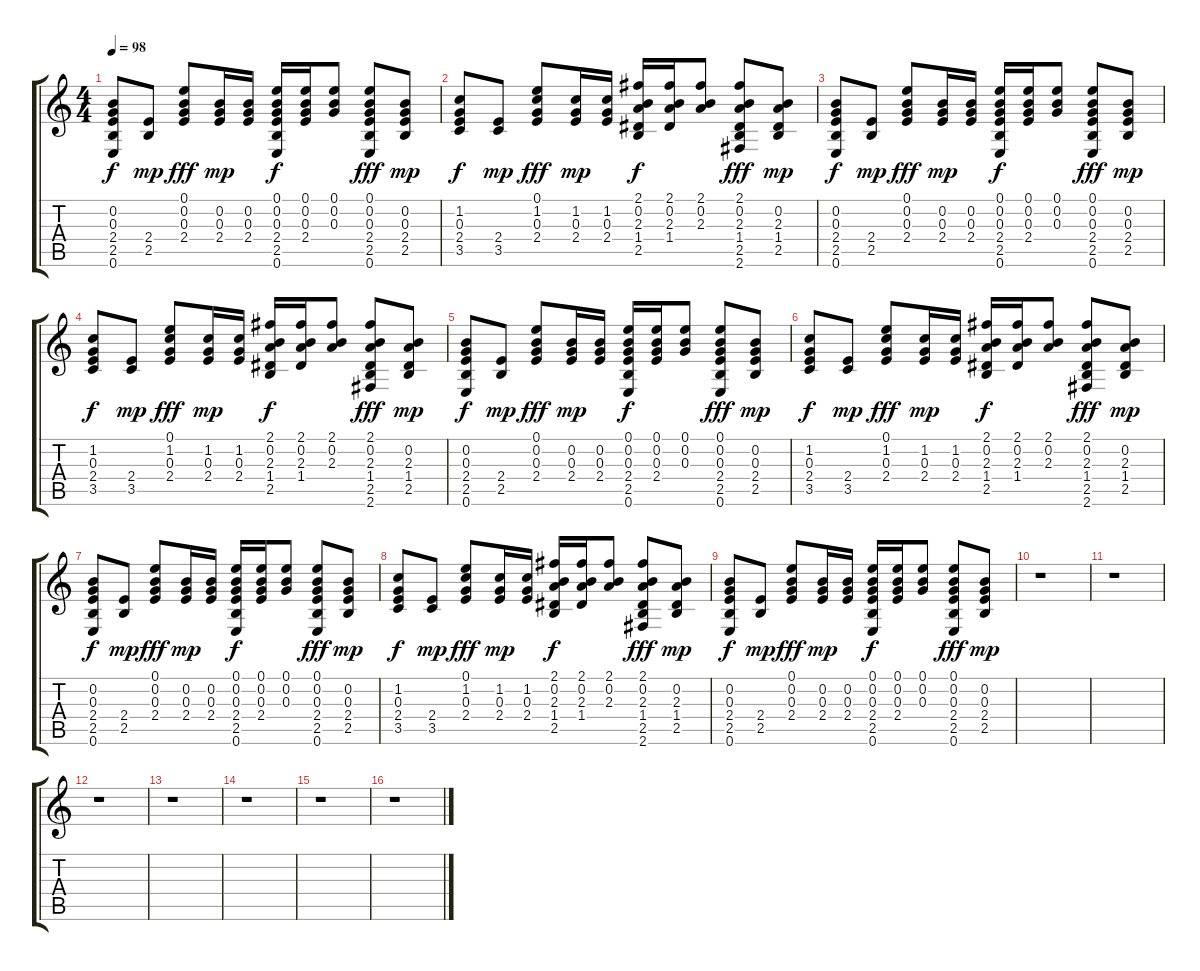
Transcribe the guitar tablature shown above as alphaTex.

\track "" {instrument acousticguitarsteel}
\staff {score tabs}
\tuning (E4 B3 G3 D3 A2 E2) {hide}
\ts (4 4)
\tempo 98
\clef g2
\ks c
(0.2 0.3 2.4 2.5 0.6).8{dy f} (2.4 2.5).8{dy mp} (0.1 0.2 0.3 2.4).8{dy fff} (0.2 0.3 2.4).16{dy mp} (0.2 0.3 2.4).16 (0.1 0.2 0.3 2.4 2.5 0.6).16{dy f} (0.1 0.2 0.3 2.4).16 (0.1 0.2 0.3).8 (0.1 0.2 0.3 2.4 2.5 0.6).8{dy fff} (0.2 0.3 2.4 2.5).8{dy mp} |
(1.2 0.3 2.4 3.5).8{dy f} (2.4 3.5).8{dy mp} (0.1 1.2 0.3 2.4).8{dy fff} (1.2 0.3 2.4).16{dy mp} (1.2 0.3 2.4).16 (2.1 0.2 2.3 1.4 2.5).16{dy f} (2.1 0.2 2.3 1.4).16 (2.1 0.2 2.3).8 (2.1 0.2 2.3 1.4 2.5 2.6).8{dy fff} (0.2 2.3 1.4 2.5).8{dy mp} |
(0.2 0.3 2.4 2.5 0.6).8{dy f} (2.4 2.5).8{dy mp} (0.1 0.2 0.3 2.4).8{dy fff} (0.2 0.3 2.4).16{dy mp} (0.2 0.3 2.4).16 (0.1 0.2 0.3 2.4 2.5 0.6).16{dy f} (0.1 0.2 0.3 2.4).16 (0.1 0.2 0.3).8 (0.1 0.2 0.3 2.4 2.5 0.6).8{dy fff} (0.2 0.3 2.4 2.5).8{dy mp} |
(1.2 0.3 2.4 3.5).8{dy f} (2.4 3.5).8{dy mp} (0.1 1.2 0.3 2.4).8{dy fff} (1.2 0.3 2.4).16{dy mp} (1.2 0.3 2.4).16 (2.1 0.2 2.3 1.4 2.5).16{dy f} (2.1 0.2 2.3 1.4).16 (2.1 0.2 2.3).8 (2.1 0.2 2.3 1.4 2.5 2.6).8{dy fff} (0.2 2.3 1.4 2.5).8{dy mp} |
(0.2 0.3 2.4 2.5 0.6).8{dy f} (2.4 2.5).8{dy mp} (0.1 0.2 0.3 2.4).8{dy fff} (0.2 0.3 2.4).16{dy mp} (0.2 0.3 2.4).16 (0.1 0.2 0.3 2.4 2.5 0.6).16{dy f} (0.1 0.2 0.3 2.4).16 (0.1 0.2 0.3).8 (0.1 0.2 0.3 2.4 2.5 0.6).8{dy fff} (0.2 0.3 2.4 2.5).8{dy mp} |
(1.2 0.3 2.4 3.5).8{dy f} (2.4 3.5).8{dy mp} (0.1 1.2 0.3 2.4).8{dy fff} (1.2 0.3 2.4).16{dy mp} (1.2 0.3 2.4).16 (2.1 0.2 2.3 1.4 2.5).16{dy f} (2.1 0.2 2.3 1.4).16 (2.1 0.2 2.3).8 (2.1 0.2 2.3 1.4 2.5 2.6).8{dy fff} (0.2 2.3 1.4 2.5).8{dy mp} |
(0.2 0.3 2.4 2.5 0.6).8{dy f} (2.4 2.5).8{dy mp} (0.1 0.2 0.3 2.4).8{dy fff} (0.2 0.3 2.4).16{dy mp} (0.2 0.3 2.4).16 (0.1 0.2 0.3 2.4 2.5 0.6).16{dy f} (0.1 0.2 0.3 2.4).16 (0.1 0.2 0.3).8 (0.1 0.2 0.3 2.4 2.5 0.6).8{dy fff} (0.2 0.3 2.4 2.5).8{dy mp} |
(1.2 0.3 2.4 3.5).8{dy f} (2.4 3.5).8{dy mp} (0.1 1.2 0.3 2.4).8{dy fff} (1.2 0.3 2.4).16{dy mp} (1.2 0.3 2.4).16 (2.1 0.2 2.3 1.4 2.5).16{dy f} (2.1 0.2 2.3 1.4).16 (2.1 0.2 2.3).8 (2.1 0.2 2.3 1.4 2.5 2.6).8{dy fff} (0.2 2.3 1.4 2.5).8{dy mp} |
(0.2 0.3 2.4 2.5 0.6).8{dy f} (2.4 2.5).8{dy mp} (0.1 0.2 0.3 2.4).8{dy fff} (0.2 0.3 2.4).16{dy mp} (0.2 0.3 2.4).16 (0.1 0.2 0.3 2.4 2.5 0.6).16{dy f} (0.1 0.2 0.3 2.4).16 (0.1 0.2 0.3).8 (0.1 0.2 0.3 2.4 2.5 0.6).8{dy fff} (0.2 0.3 2.4 2.5).8{dy mp} |
r.1 |
r.1 |
r.1 |
r.1 |
r.1 |
r.1 |
r.1
